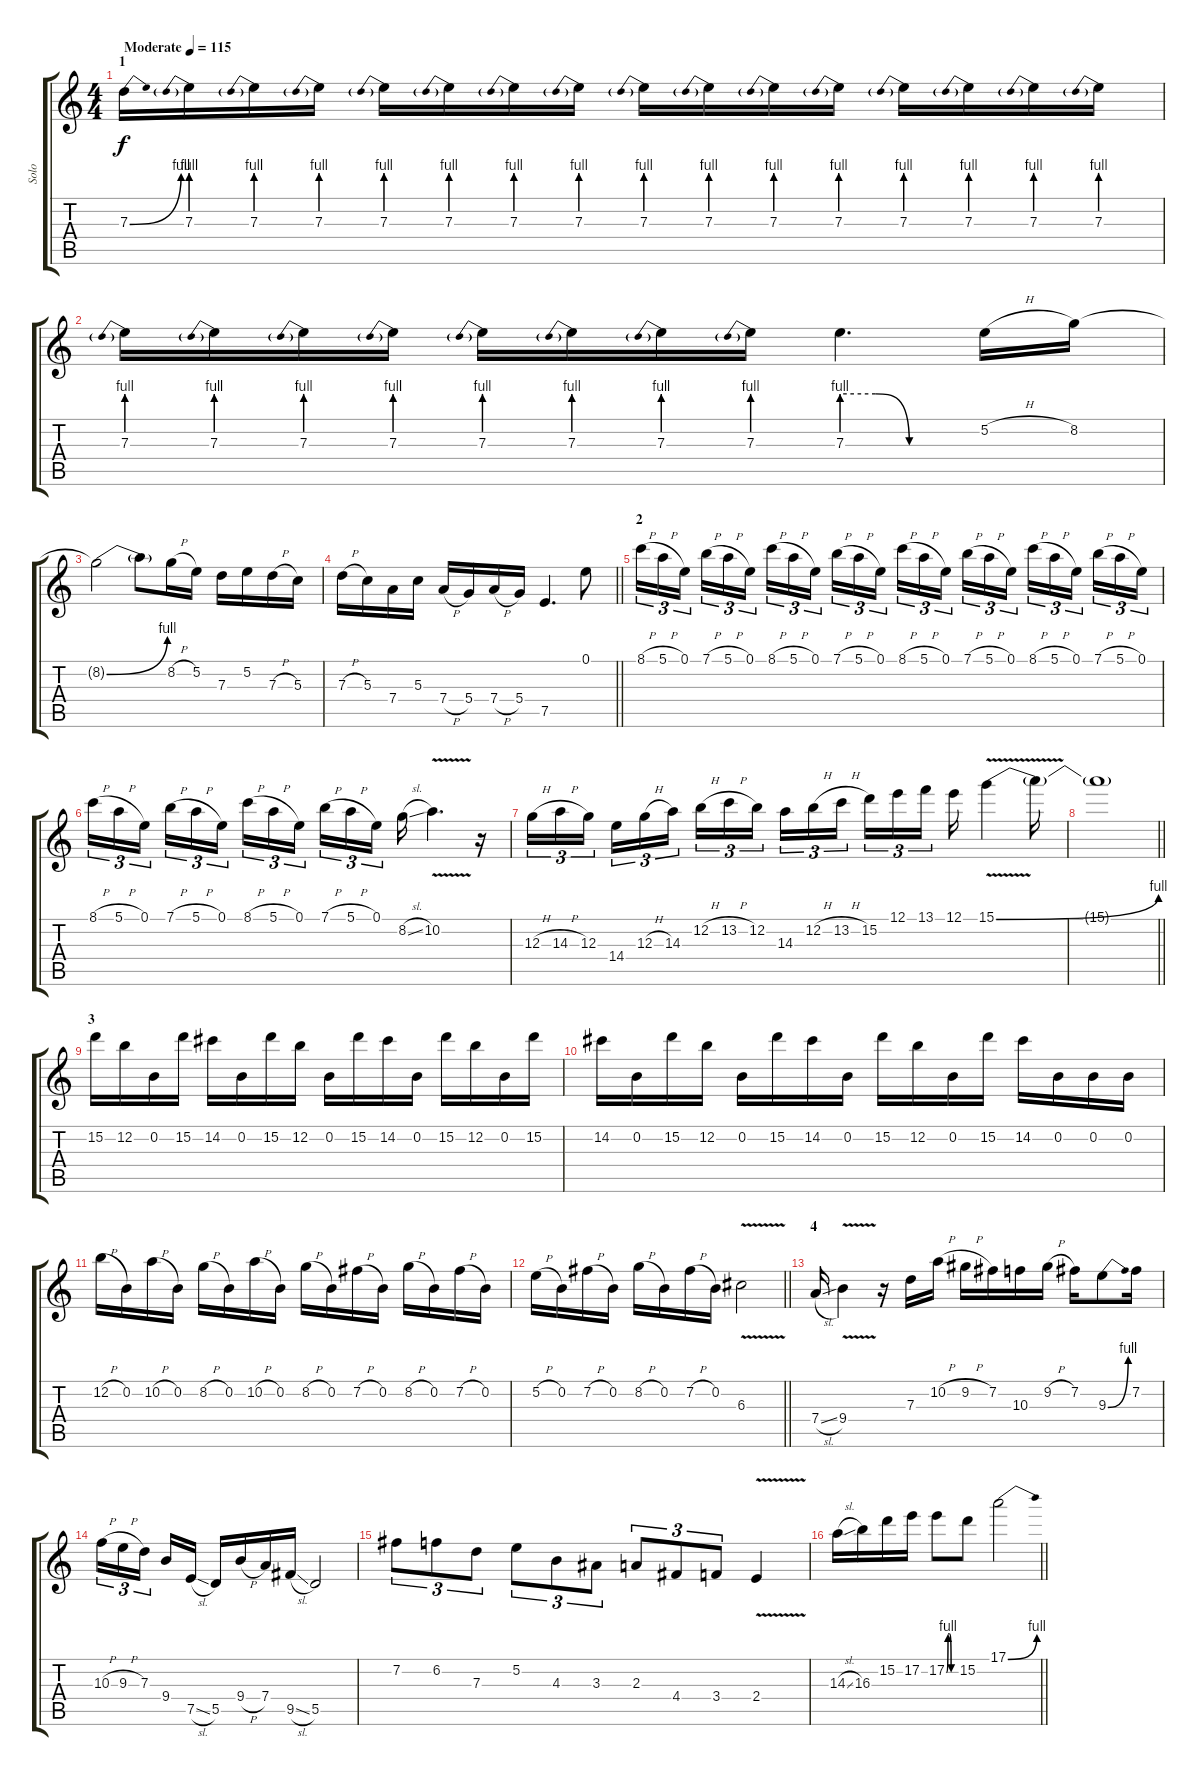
\track ("Solo" "Solo") {instrument overdrivenguitar}
\staff {score tabs}
\tuning (E4 B3 G3 D3 A2 E2) {hide}
\ts (4 4)
\section ("" "1")
\tempo (115 "Moderate")
\clef g2
\ks c
7.3{be (bend 0 0 60 4)}.16{dy f instrument overdrivenguitar} 7.3{be (prebend 0 4 60 4)}.16 7.3{be (prebend 0 4 60 4)}.16 7.3{be (prebend 0 4 60 4)}.16 7.3{be (prebend 0 4 60 4)}.16 7.3{be (prebend 0 4 60 4)}.16 7.3{be (prebend 0 4 60 4)}.16 7.3{be (prebend 0 4 60 4)}.16 7.3{be (prebend 0 4 60 4)}.16 7.3{be (prebend 0 4 60 4)}.16 7.3{be (prebend 0 4 60 4)}.16 7.3{be (prebend 0 4 60 4)}.16 7.3{be (prebend 0 4 60 4)}.16 7.3{be (prebend 0 4 60 4)}.16 7.3{be (prebend 0 4 60 4)}.16 7.3{be (prebend 0 4 60 4)}.16 |
7.3{be (prebend 0 4 60 4)}.16 7.3{be (prebend 0 4 60 4)}.16 7.3{be (prebend 0 4 60 4)}.16 7.3{be (prebend 0 4 60 4)}.16 7.3{be (prebend 0 4 60 4)}.16 7.3{be (prebend 0 4 60 4)}.16 7.3{be (prebend 0 4 60 4)}.16 7.3{be (prebend 0 4 60 4)}.16 7.3{be (custom 0 4 15 4 30 0 60 0)}.4{d} 5.2{h}.16 8.2.16 |
8.2{be (bend 0 0 60 4) t}.2 8.2{t}.8 8.2{h}.16 5.2.16 7.3.16 5.2.16 7.3{h}.16 5.3.16 |
\barLineRight lightlight
7.3{h}.16 5.3.16 7.4.16 5.3.16 7.4{h}.16 5.4.16 7.4{h}.16 5.4.16 7.5.4{d} 0.1.8 |
\section ("" "2")
8.1{h}.16{tu (3 2)} 5.1{h}.16{tu (3 2)} 0.1.16{tu (3 2) beam splitsecondary} 7.1{h}.16{tu (3 2)} 5.1{h}.16{tu (3 2)} 0.1.16{tu (3 2)} 8.1{h}.16{tu (3 2)} 5.1{h}.16{tu (3 2)} 0.1.16{tu (3 2) beam splitsecondary} 7.1{h}.16{tu (3 2)} 5.1{h}.16{tu (3 2)} 0.1.16{tu (3 2)} 8.1{h}.16{tu (3 2)} 5.1{h}.16{tu (3 2)} 0.1.16{tu (3 2) beam splitsecondary} 7.1{h}.16{tu (3 2)} 5.1{h}.16{tu (3 2)} 0.1.16{tu (3 2)} 8.1{h}.16{tu (3 2)} 5.1{h}.16{tu (3 2)} 0.1.16{tu (3 2) beam splitsecondary} 7.1{h}.16{tu (3 2)} 5.1{h}.16{tu (3 2)} 0.1.16{tu (3 2)} |
8.1{h}.16{tu (3 2)} 5.1{h}.16{tu (3 2)} 0.1.16{tu (3 2) beam splitsecondary} 7.1{h}.16{tu (3 2)} 5.1{h}.16{tu (3 2)} 0.1.16{tu (3 2)} 8.1{h}.16{tu (3 2)} 5.1{h}.16{tu (3 2)} 0.1.16{tu (3 2) beam splitsecondary} 7.1{h}.16{tu (3 2)} 5.1{h}.16{tu (3 2)} 0.1.16{tu (3 2)} 8.2{sl}.16 10.2{v}.4{d} r.16 |
12.3{h}.16{tu (3 2)} 14.3{h}.16{tu (3 2)} 12.3.16{tu (3 2) beam splitsecondary} 14.4.16{tu (3 2)} 12.3{h}.16{tu (3 2)} 14.3.16{tu (3 2)} 12.2{h}.16{tu (3 2)} 13.2{h}.16{tu (3 2)} 12.2.16{tu (3 2) beam splitsecondary} 14.3.16{tu (3 2)} 12.2{h}.16{tu (3 2)} 13.2{h}.16{tu (3 2)} 15.2.16{tu (3 2)} 12.1.16{tu (3 2)} 13.1.16{tu (3 2) beam splitsecondary} 12.1.16 15.1{be (bend 0 0 60 4) v}.4 15.1{t}.16 |
\barLineRight lightlight
15.1{t}.1 |
\section ("" "3")
15.2.16 12.2.16 0.2.16 15.2.16 14.2.16 0.2.16 15.2.16 12.2.16 0.2.16 15.2.16 14.2.16 0.2.16 15.2.16 12.2.16 0.2.16 15.2.16 |
14.2.16 0.2.16 15.2.16 12.2.16 0.2.16 15.2.16 14.2.16 0.2.16 15.2.16 12.2.16 0.2.16 15.2.16 14.2.16 0.2.16 0.2.16 0.2.16 |
12.2{h}.16 0.2.16 10.2{h}.16 0.2.16 8.2{h}.16 0.2.16 10.2{h}.16 0.2.16 8.2{h}.16 0.2.16 7.2{h}.16 0.2.16 8.2{h}.16 0.2.16 7.2{h}.16 0.2.16 |
\barLineRight lightlight
5.2{h}.16 0.2.16 7.2{h}.16 0.2.16 8.2{h}.16 0.2.16 7.2{h}.16 0.2.16 6.3{v}.2 |
\section ("" "4")
7.4{sl}.16 9.4{v}.4 r.16 7.3.16 10.2{h}.16 9.2{h}.16 7.2.16 10.3.16 9.2{h}.16 7.2.16 9.3{be (bend 0 0 60 4)}.8 7.2.16 |
10.3{h}.16{tu (3 2)} 9.3{h}.16{tu (3 2)} 7.3.16{tu (3 2) beam splitsecondary} 9.4.16 7.5{sl}.16 5.5.16 9.4{h}.16 7.4.16 9.5{sl}.16 5.5.2 |
7.2.8{tu (3 2)} 6.2.8{tu (3 2)} 7.3.8{tu (3 2)} 5.2.8{tu (3 2)} 4.3.8{tu (3 2)} 3.3.8{tu (3 2)} 2.3.8{tu (3 2)} 4.4.8{tu (3 2)} 3.4.8{tu (3 2)} 2.4{v}.4 |
\barLineRight lightlight
14.3{sl}.16 16.3.16 15.2.16 17.2.16 17.2{be (custom 0 0 10 4 20 4 30 0 60 0)}.8 15.2.8 17.1{be (bend 0 0 60 4)}.2
